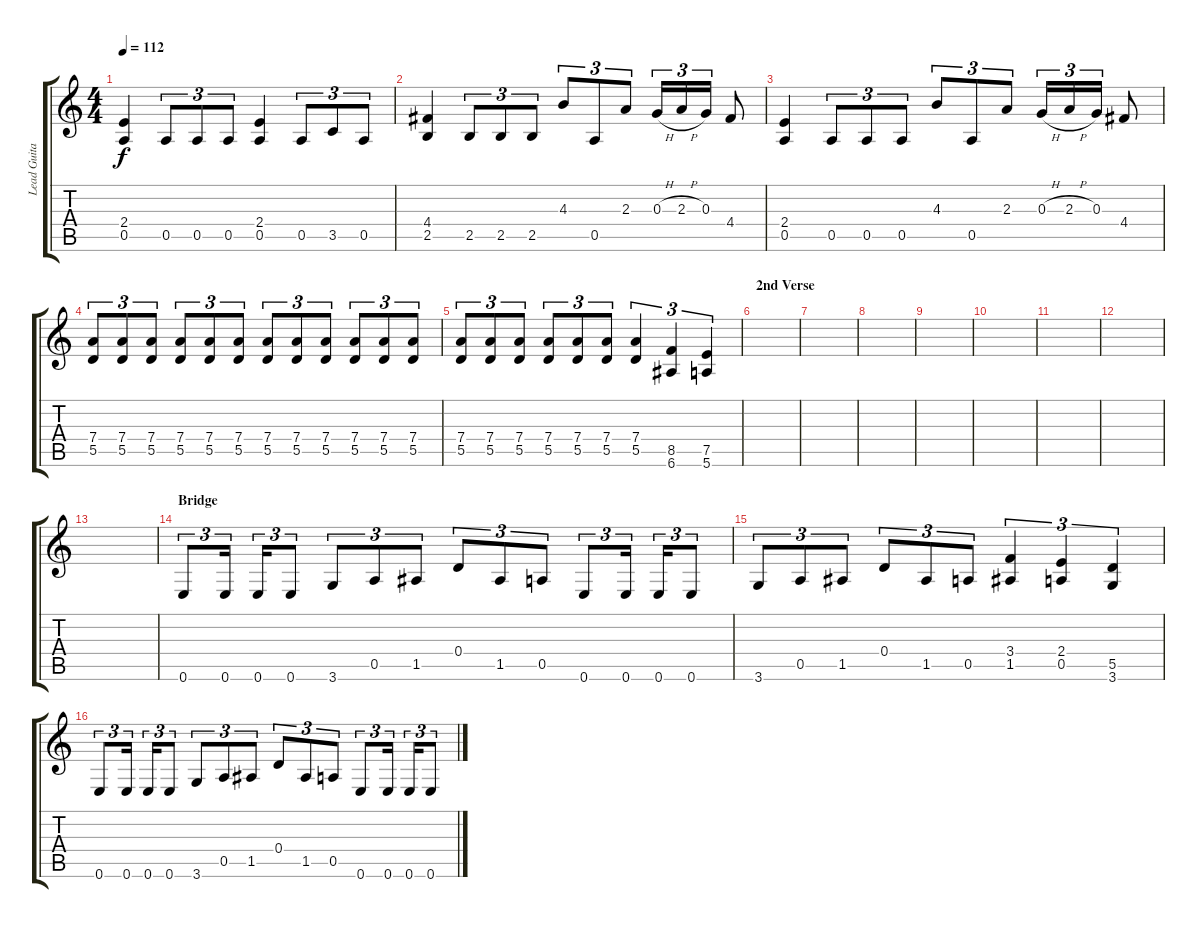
\track ("Lead Guitar I (Dave Mustaine)" "Lead Guita") {instrument distortionguitar}
\staff {score tabs}
\tuning (E4 B3 G3 D3 A2 E2) {hide}
\ts (4 4)
\tempo 112
\clef g2
\ks c
(2.4 0.5).4{dy f} 0.5.8{tu (3 2)} 0.5.8{tu (3 2)} 0.5.8{tu (3 2)} (2.4 0.5).4 0.5.8{tu (3 2)} 3.5.8{tu (3 2)} 0.5.8{tu (3 2)} |
(4.4 2.5).4 2.5.8{tu (3 2)} 2.5.8{tu (3 2)} 2.5.8{tu (3 2)} 4.3.8{tu (3 2)} 0.5.8{tu (3 2)} 2.3.8{tu (3 2)} 0.3{h}.16{tu (3 2)} 2.3{h}.16{tu (3 2)} 0.3.16{tu (3 2)} 4.4.8 |
(2.4 0.5).4 0.5.8{tu (3 2)} 0.5.8{tu (3 2)} 0.5.8{tu (3 2)} 4.3.8{tu (3 2)} 0.5.8{tu (3 2)} 2.3.8{tu (3 2)} 0.3{h}.16{tu (3 2)} 2.3{h}.16{tu (3 2)} 0.3.16{tu (3 2)} 4.4.8 |
(7.4 5.5).8{tu (3 2)} (7.4 5.5).8{tu (3 2)} (7.4 5.5).8{tu (3 2)} (7.4 5.5).8{tu (3 2)} (7.4 5.5).8{tu (3 2)} (7.4 5.5).8{tu (3 2)} (7.4 5.5).8{tu (3 2)} (7.4 5.5).8{tu (3 2)} (7.4 5.5).8{tu (3 2)} (7.4 5.5).8{tu (3 2)} (7.4 5.5).8{tu (3 2)} (7.4 5.5).8{tu (3 2)} |
(7.4 5.5).8{tu (3 2)} (7.4 5.5).8{tu (3 2)} (7.4 5.5).8{tu (3 2)} (7.4 5.5).8{tu (3 2)} (7.4 5.5).8{tu (3 2)} (7.4 5.5).8{tu (3 2)} (7.4 5.5).4{tu (3 2)} (8.5 6.6).4{tu (3 2)} (7.5 5.6).4{tu (3 2)} |
\section ("" "2nd Verse")
|
|
|
|
|
|
|
|
\section ("" "Bridge")
0.6.8{tu (3 2)} 0.6.16{tu (3 2)} 0.6.16{tu (3 2)} 0.6.8{tu (3 2)} 3.6.8{tu (3 2)} 0.5.8{tu (3 2)} 1.5.8{tu (3 2)} 0.4.8{tu (3 2)} 1.5.8{tu (3 2)} 0.5.8{tu (3 2)} 0.6.8{tu (3 2)} 0.6.16{tu (3 2)} 0.6.16{tu (3 2)} 0.6.8{tu (3 2)} |
3.6.8{tu (3 2)} 0.5.8{tu (3 2)} 1.5.8{tu (3 2)} 0.4.8{tu (3 2)} 1.5.8{tu (3 2)} 0.5.8{tu (3 2)} (3.4 1.5).4{tu (3 2)} (2.4 0.5).4{tu (3 2)} (5.5 3.6).4{tu (3 2)} |
0.6.8{tu (3 2)} 0.6.16{tu (3 2)} 0.6.16{tu (3 2)} 0.6.8{tu (3 2)} 3.6.8{tu (3 2)} 0.5.8{tu (3 2)} 1.5.8{tu (3 2)} 0.4.8{tu (3 2)} 1.5.8{tu (3 2)} 0.5.8{tu (3 2)} 0.6.8{tu (3 2)} 0.6.16{tu (3 2)} 0.6.16{tu (3 2)} 0.6.8{tu (3 2)}
